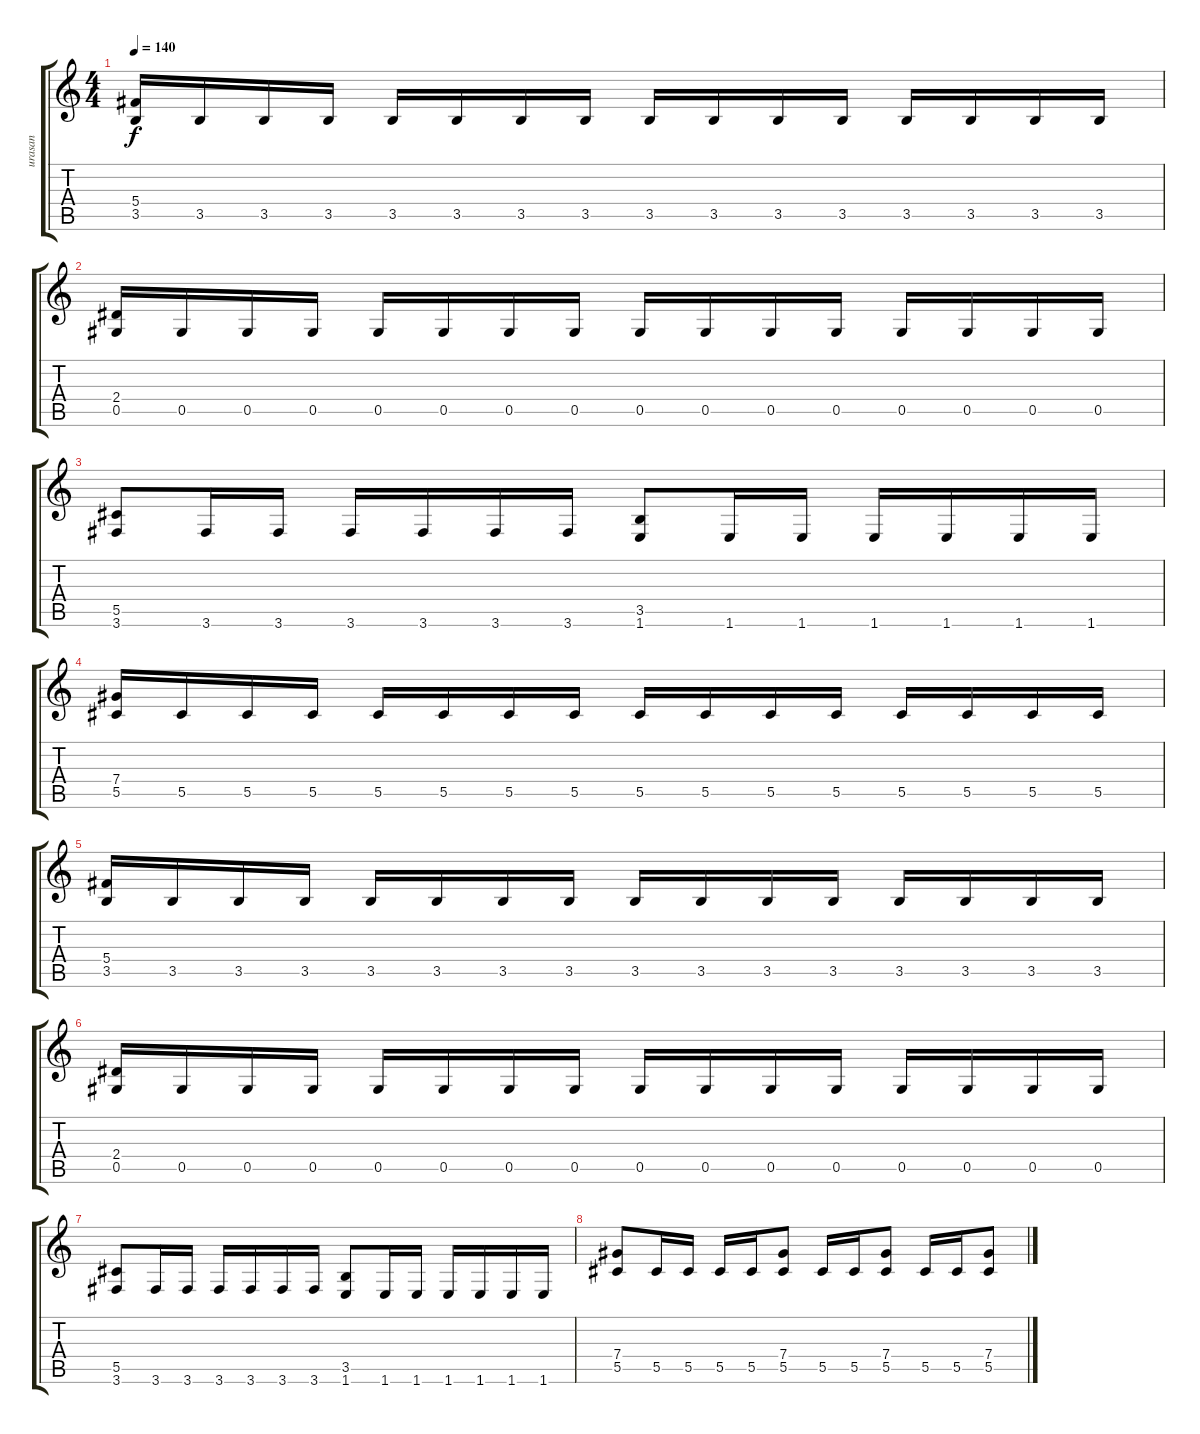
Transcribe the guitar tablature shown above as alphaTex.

\track ("urasan" "urasan") {instrument distortionguitar}
\staff {score tabs}
\tuning (Eb4 Bb3 Gb3 Db3 Ab2 Eb2) {hide}
\ts (4 4)
\tempo 140
\clef g2
\ks aminor
(5.4 3.5).16{dy f} 3.5.16 3.5.16 3.5.16 3.5.16 3.5.16 3.5.16 3.5.16 3.5.16 3.5.16 3.5.16 3.5.16 3.5.16 3.5.16 3.5.16 3.5.16 |
(2.4 0.5).16 0.5.16 0.5.16 0.5.16 0.5.16 0.5.16 0.5.16 0.5.16 0.5.16 0.5.16 0.5.16 0.5.16 0.5.16 0.5.16 0.5.16 0.5.16 |
(5.5 3.6).8 3.6.16 3.6.16 3.6.16 3.6.16 3.6.16 3.6.16 (3.5 1.6).8 1.6.16 1.6.16 1.6.16 1.6.16 1.6.16 1.6.16 |
(7.4 5.5).16 5.5.16 5.5.16 5.5.16 5.5.16 5.5.16 5.5.16 5.5.16 5.5.16 5.5.16 5.5.16 5.5.16 5.5.16 5.5.16 5.5.16 5.5.16 |
(5.4 3.5).16 3.5.16 3.5.16 3.5.16 3.5.16 3.5.16 3.5.16 3.5.16 3.5.16 3.5.16 3.5.16 3.5.16 3.5.16 3.5.16 3.5.16 3.5.16 |
(2.4 0.5).16 0.5.16 0.5.16 0.5.16 0.5.16 0.5.16 0.5.16 0.5.16 0.5.16 0.5.16 0.5.16 0.5.16 0.5.16 0.5.16 0.5.16 0.5.16 |
(5.5 3.6).8 3.6.16 3.6.16 3.6.16 3.6.16 3.6.16 3.6.16 (3.5 1.6).8 1.6.16 1.6.16 1.6.16 1.6.16 1.6.16 1.6.16 |
(7.4 5.5).8 5.5.16 5.5.16 5.5.16 5.5.16 (7.4 5.5).8 5.5.16 5.5.16 (7.4 5.5).8 5.5.16 5.5.16 (7.4 5.5).8
